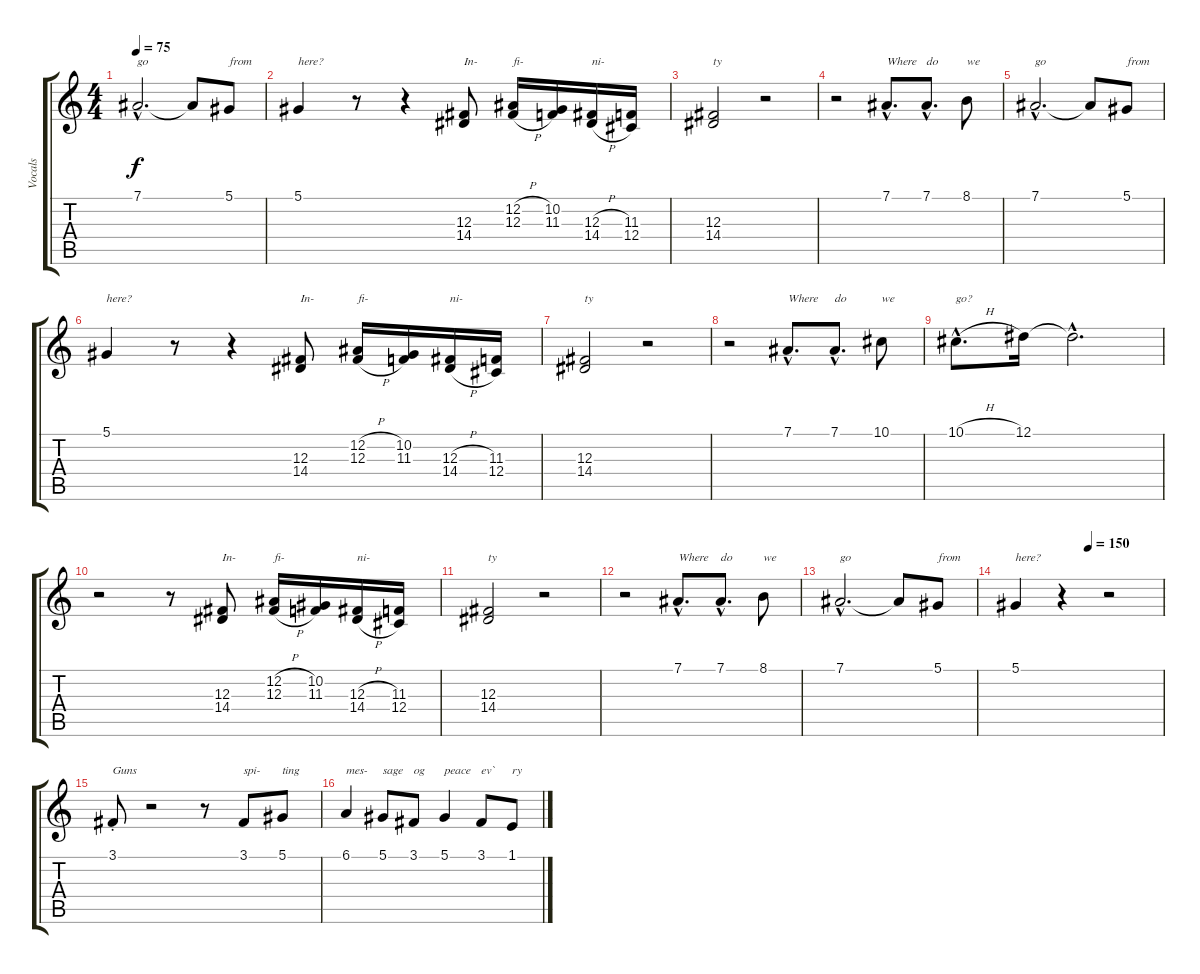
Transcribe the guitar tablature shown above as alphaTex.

\track ("Vocals" "Vocals") {instrument voiceoohs}
\staff {score tabs}
\tuning (Eb4 Bb3 Gb3 Db3 Ab2 Eb2) {hide}
\ts (4 4)
\tempo 75
\clef g2
\ks c
7.1{hac}.2{d txt "go" dy f} 7.1{t}.8 5.1.8{txt "from"} |
5.1.4{txt "here?"} r.8 r.4 (12.3 14.4).8{txt "In-"} (12.2{h} 12.3{h}).16{txt "fi-"} (10.2 11.3).16 (12.3{h} 14.4{h}).16{txt "ni-"} (11.3 12.4).16 |
(12.3 14.4).2{txt "ty"} r.2 |
r.2 7.1{hac}.8{d txt "Where"} 7.1{hac}.8{d txt "do"} 8.1.8{txt "we"} |
7.1{hac}.2{d txt "go"} 7.1{t}.8 5.1.8{txt "from"} |
5.1.4{txt "here?"} r.8 r.4 (12.3 14.4).8{txt "In-"} (12.2{h} 12.3{h}).16{txt "fi-"} (10.2 11.3).16 (12.3{h} 14.4{h}).16{txt "ni-"} (11.3 12.4).16 |
(12.3 14.4).2{txt "ty"} r.2 |
r.2 7.1{hac}.8{d txt "Where"} 7.1{hac}.8{d txt "do"} 10.1.8{txt "we"} |
10.1{h hac}.8{d txt "go?"} 12.1.16 12.1{hac t}.2{d} |
r.2 r.8 (12.3 14.4).8{txt "In-"} (12.2{h} 12.3{h}).16{txt "fi-"} (10.2 11.3).16 (12.3{h} 14.4{h}).16{txt "ni-"} (11.3 12.4).16 |
(12.3 14.4).2{txt "ty"} r.2 |
r.2 7.1{hac}.8{d txt "Where"} 7.1{hac}.8{d txt "do"} 8.1.8{txt "we"} |
7.1{hac}.2{d txt "go"} 7.1{t}.8 5.1.8{txt "from"} |
\tempo (150 0.5)
5.1.4{txt "here?"} r.4 r.2 |
3.1{st}.8{txt "Guns"} r.2 r.8 3.1.8{txt "spi-"} 5.1.8{txt "ting"} |
6.1.4{txt "mes-"} 5.1.8{txt "sage"} 3.1.8{txt "og"} 5.1.4{txt "peace"} 3.1.8{txt "ev`"} 1.1.8{txt "ry"}
